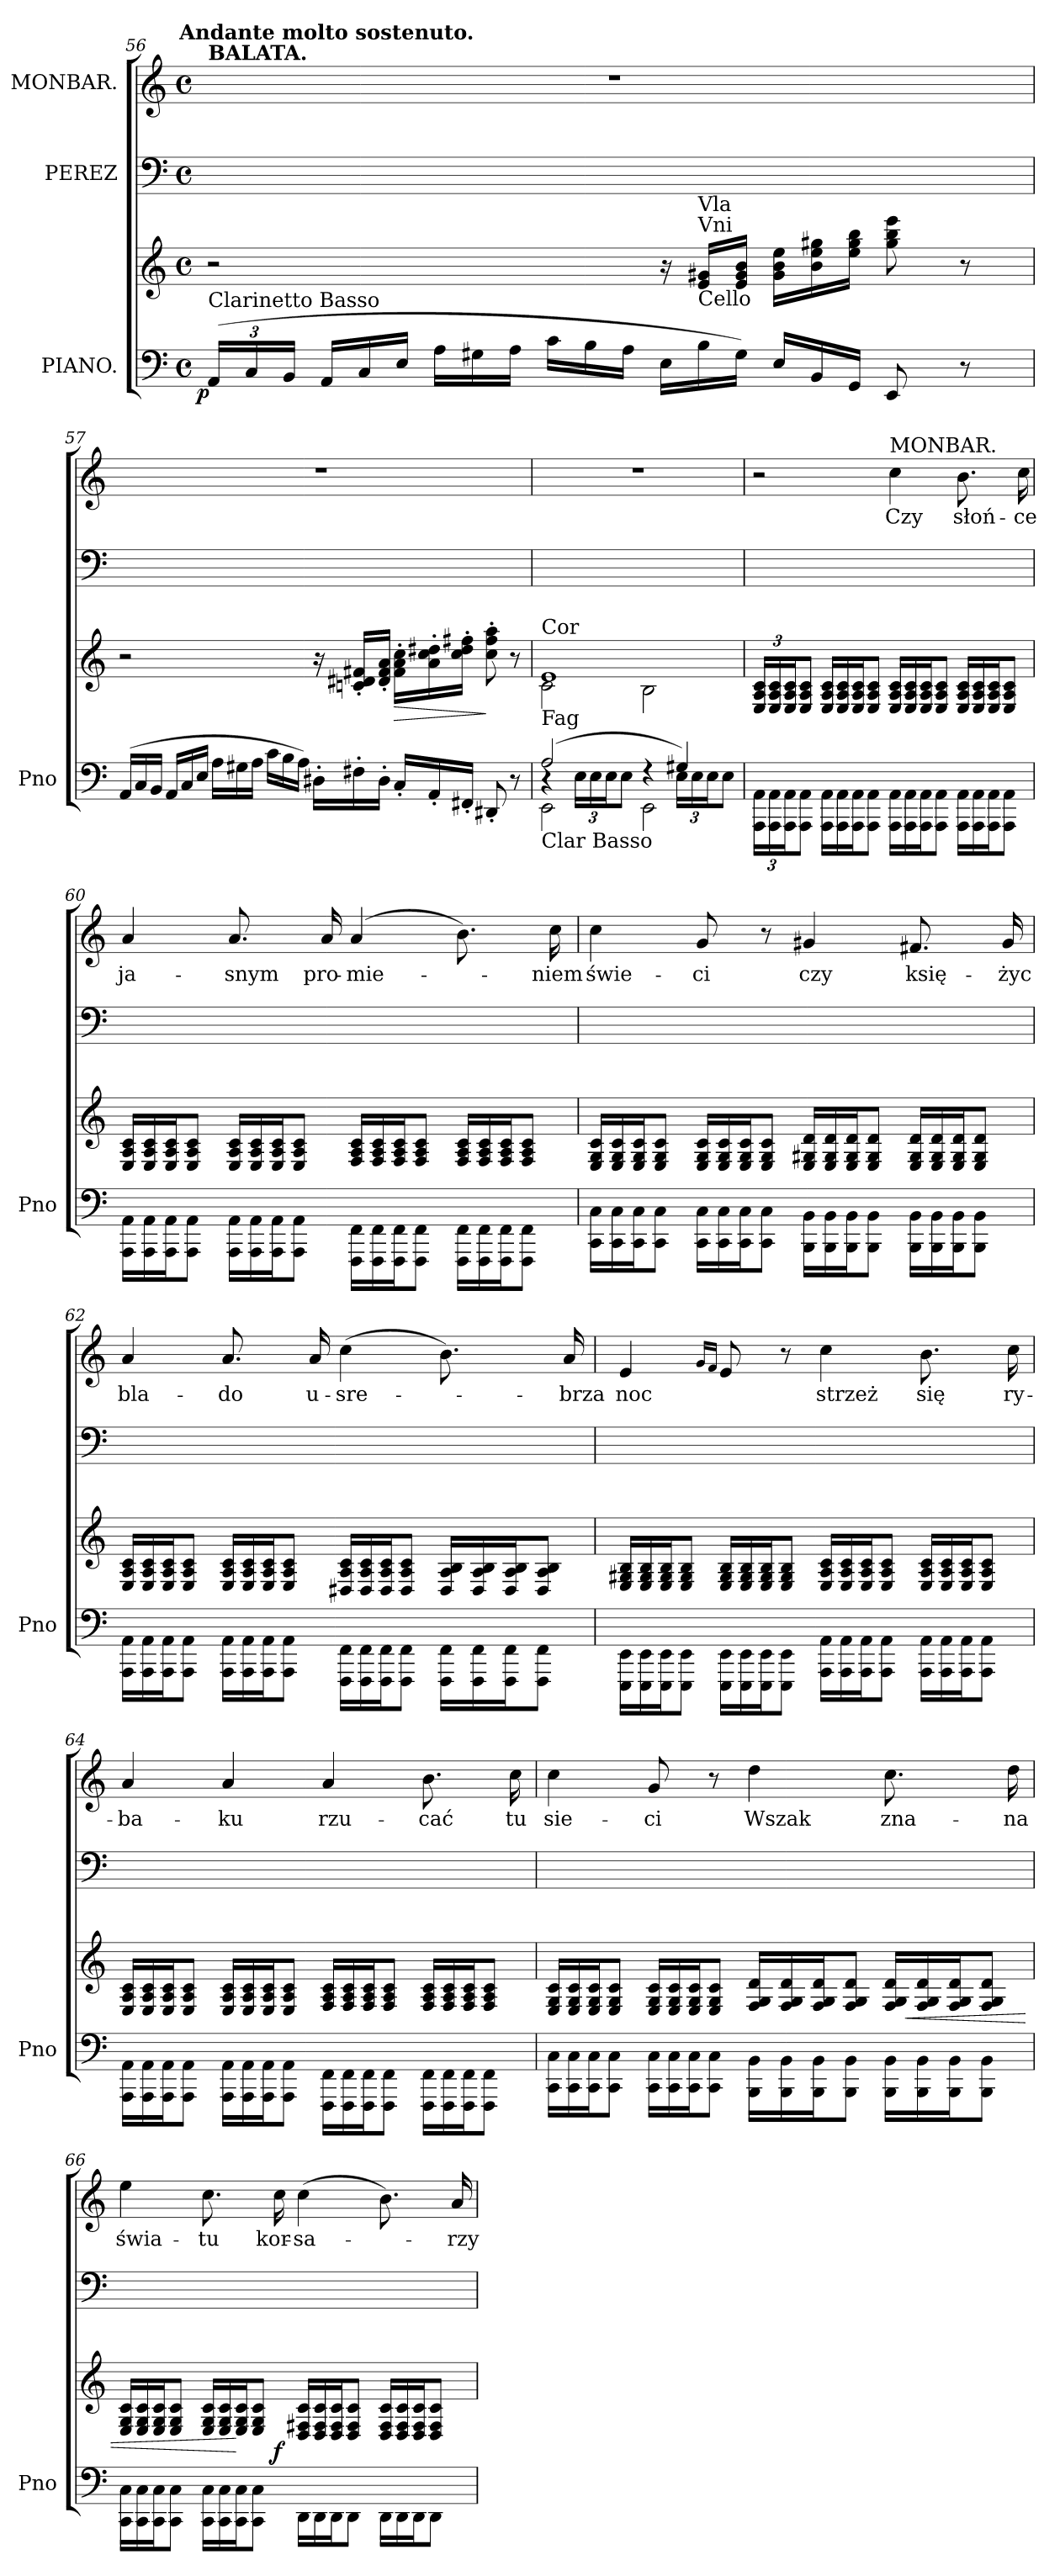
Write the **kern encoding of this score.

**kern	**kern	**dynam	**kern	**kern	**text
*part3	*part3	*part3	*part2	*part1	*part1
*staff4	*staff3	*staff3/4	*staff2	*staff1	*staff1
*I"PIANO.	*	*	*I"PEREZ	*I"MONBAR.	*
*I'Pno	*	*	*	*	*
*clefF4	*clefG2	*	*clefF4	*clefG2	*
*	*	*	*	*ITrd8c12	*
*k[]	*k[]	*	*k[]	*k[]	*
*a:	*a:	*	*a:	*a:	*
!!LO:TX:omd:t=Andante molto sostenuto.
*M4/4	*M4/4	*	*M4/4	*M4/4	*
*met(c)	*met(c)	*	*met(c)	*met(c)	*
*MM72	*MM72	*	*MM72	*MM72	*
=56	=56	=56	=56	=56	=56
!	!	!	!	!LO:TX:a:B:t=BALATA.	!
!LO:TX:a:t=Clarinetto Basso	!	!	!	!	!
!	!	!LO:DY:b=2:rj	!	!	!
(24AA/LL	2r	p	1ryy	1r	.
24C/	.	.	.	.	.
24BB/JJ	.	.	.	.	.
*Xtuplet	*	*	*	*	*
24AA/LL	.	.	.	.	.
24C/	.	.	.	.	.
24E/JJ	.	.	.	.	.
24A\LL	.	.	.	.	.
24G#X\	.	.	.	.	.
24A\JJ	.	.	.	.	.
24c\LL	.	.	.	.	.
24B\	.	.	.	.	.
24A\JJ	.	.	.	.	.
*	*Xtuplet	*	*	*	*
24E\LL	24r	.	.	.	.
!	!LO:TX:a:t=Vni	!	!	!	!
!	!LO:TX:a:t=Vla	!	!	!	!
!	!LO:TX:b:t=Cello	!	!	!	!
24B\	24e/ 24g#X/LL	.	.	.	.
24G#\JJ)	24e/ 24g#/ 24b/JJ	.	.	.	.
24E/LL	24g#\ 24b\ 24ee\LL	.	.	.	.
24BB/	24b\ 24ee\ 24gg#X\	.	.	.	.
24GG/JJ	24ee\ 24gg#\ 24bb\JJ	.	.	.	.
8EE/	8gg#\ 8bb\ 8eee\	.	.	.	.
8r	8r	.	.	.	.
=57	=57	=57	=57	=57	=57
(24AA/LL	2r	.	1ryy	1r	.
24C/	.	.	.	.	.
24BB/JJ	.	.	.	.	.
24AA/LL	.	.	.	.	.
24C/	.	.	.	.	.
24E/JJ	.	.	.	.	.
24A\LL	.	.	.	.	.
24G#X\	.	.	.	.	.
24A\JJ	.	.	.	.	.
24c\LL	.	.	.	.	.
24B\	.	.	.	.	.
24A\JJ)	.	.	.	.	.
24D#X'\LL	24r	.	.	.	.
24F#X'\	24cn'/ 24d#X'/ 24f#X'/LL	.	.	.	.
24D#'\JJ	24d#'/ 24f#'/ 24a'/JJ	.	.	.	.
!	!	!LO:HP:b	!	!	!
24C'/LL	24f#'\ 24a'\ 24cc'\LL	>	.	.	.
24AA'/	24a'\ 24cc'\ 24dd#X'\	.	.	.	.
24FF#X'/JJ	24cc'\ 24dd#'\ 24ff#X'\JJ	.	.	.	.
8DD#X'/	8cc'\ 8ff#'\ 8aa'\	]	.	.	.
8r	8r	.	.	.	.
=58	=58	=58	=58	=58	=58
*^	*^	*	*	*	*
*	*^	*	*	*	*	*	*
!	!	!	!LO:TX:b:t=Fag	!	!	!	!	!
!	!	!	!LO:TX:a:t=Cor	!	!	!	!	!
!LO:TX:b:t=Clar Basso	!	!	!	!	!	!	!	!
(2A/	4r	2EE\	1e	2c\	.	1ryy	1r	.
*	*tuplet	*	*	*	*	*	*	*
.	24E\LL	.	.	.	.	.	.	.
.	24E\	.	.	.	.	.	.	.
.	24E\J	.	.	.	.	.	.	.
.	8E\J	.	.	.	.	.	.	.
4ryy	4r	2EE\	.	2B\	.	.	.	.
4G#X/)	24E\LL	.	.	.	.	.	.	.
.	24E\	.	.	.	.	.	.	.
.	24E\J	.	.	.	.	.	.	.
.	8E\J	.	.	.	.	.	.	.
*v	*v	*v	*	*	*	*	*	*
*	*v	*v	*	*	*	*
=59	=59	=59	=59	=59	=59
*	*tuplet	*	*	*	*
24AAA\ 24AA\LL	24E/ 24A/ 24c/LL	.	1ryy	2r	.
24AAA\ 24AA\	24E/ 24A/ 24c/	.	.	.	.
24AAA\ 24AA\J	24E/ 24A/ 24c/J	.	.	.	.
8AAA\ 8AA\J	8E/ 8A/ 8c/J	.	.	.	.
*Xtuplet	*Xtuplet	*	*	*	*
24AAA\ 24AA\LL	24E/ 24A/ 24c/LL	.	.	.	.
24AAA\ 24AA\	24E/ 24A/ 24c/	.	.	.	.
24AAA\ 24AA\J	24E/ 24A/ 24c/J	.	.	.	.
8AAA\ 8AA\J	8E/ 8A/ 8c/J	.	.	.	.
!	!	!	!	!LO:TX:a:t=MONBAR.	!
24AAA\ 24AA\LL	24E/ 24A/ 24c/LL	.	.	4c\	Czy
24AAA\ 24AA\	24E/ 24A/ 24c/	.	.	.	.
24AAA\ 24AA\J	24E/ 24A/ 24c/J	.	.	.	.
8AAA\ 8AA\J	8E/ 8A/ 8c/J	.	.	.	.
24AAA\ 24AA\LL	24E/ 24A/ 24c/LL	.	.	8.B\	słoń-
24AAA\ 24AA\	24E/ 24A/ 24c/	.	.	.	.
24AAA\ 24AA\J	24E/ 24A/ 24c/J	.	.	.	.
8AAA\ 8AA\J	8E/ 8A/ 8c/J	.	.	.	.
.	.	.	.	16c\	-ce
=60	=60	=60	=60	=60	=60
24AAA\ 24AA\LL	24E/ 24A/ 24c/LL	.	1ryy	4A/	ja-
24AAA\ 24AA\	24E/ 24A/ 24c/	.	.	.	.
24AAA\ 24AA\J	24E/ 24A/ 24c/J	.	.	.	.
8AAA\ 8AA\J	8E/ 8A/ 8c/J	.	.	.	.
24AAA\ 24AA\LL	24E/ 24A/ 24c/LL	.	.	8.A/	-snym
24AAA\ 24AA\	24E/ 24A/ 24c/	.	.	.	.
24AAA\ 24AA\J	24E/ 24A/ 24c/J	.	.	.	.
8AAA\ 8AA\J	8E/ 8A/ 8c/J	.	.	.	.
.	.	.	.	16A/	pro-
24FFF\ 24FF\LL	24F/ 24A/ 24c/LL	.	.	(4A/	-mie-
24FFF\ 24FF\	24F/ 24A/ 24c/	.	.	.	.
24FFF\ 24FF\J	24F/ 24A/ 24c/J	.	.	.	.
8FFF\ 8FF\J	8F/ 8A/ 8c/J	.	.	.	.
24FFF\ 24FF\LL	24F/ 24A/ 24c/LL	.	.	8.B\)	.
24FFF\ 24FF\	24F/ 24A/ 24c/	.	.	.	.
24FFF\ 24FF\J	24F/ 24A/ 24c/J	.	.	.	.
8FFF\ 8FF\J	8F/ 8A/ 8c/J	.	.	.	.
.	.	.	.	16c\	-niem
=61	=61	=61	=61	=61	=61
24CC\ 24C\LL	24E/ 24G/ 24c/LL	.	1ryy	4c\	świe-
24CC\ 24C\	24E/ 24G/ 24c/	.	.	.	.
24CC\ 24C\J	24E/ 24G/ 24c/J	.	.	.	.
8CC\ 8C\J	8E/ 8G/ 8c/J	.	.	.	.
24CC\ 24C\LL	24E/ 24G/ 24c/LL	.	.	8G/	-ci
24CC\ 24C\	24E/ 24G/ 24c/	.	.	.	.
24CC\ 24C\J	24E/ 24G/ 24c/J	.	.	.	.
8CC\ 8C\J	8E/ 8G/ 8c/J	.	.	8r	.
24BBB\ 24BB\LL	24E/ 24G#X/ 24d/LL	.	.	4G#X/	czy
24BBB\ 24BB\	24E/ 24G#/ 24d/	.	.	.	.
24BBB\ 24BB\J	24E/ 24G#/ 24d/J	.	.	.	.
8BBB\ 8BB\J	8E/ 8G#/ 8d/J	.	.	.	.
24BBB\ 24BB\LL	24E/ 24G#/ 24d/LL	.	.	8.F#X/	księ-
24BBB\ 24BB\	24E/ 24G#/ 24d/	.	.	.	.
24BBB\ 24BB\J	24E/ 24G#/ 24d/J	.	.	.	.
8BBB\ 8BB\J	8E/ 8G#/ 8d/J	.	.	.	.
.	.	.	.	16G#/	-życ
=62	=62	=62	=62	=62	=62
24AAA\ 24AA\LL	24E/ 24A/ 24c/LL	.	1ryy	4A/	bla-
24AAA\ 24AA\	24E/ 24A/ 24c/	.	.	.	.
24AAA\ 24AA\J	24E/ 24A/ 24c/J	.	.	.	.
8AAA\ 8AA\J	8E/ 8A/ 8c/J	.	.	.	.
24AAA\ 24AA\LL	24E/ 24A/ 24c/LL	.	.	8.A/	-do
24AAA\ 24AA\	24E/ 24A/ 24c/	.	.	.	.
24AAA\ 24AA\J	24E/ 24A/ 24c/J	.	.	.	.
8AAA\ 8AA\J	8E/ 8A/ 8c/J	.	.	.	.
.	.	.	.	16A/	u-
24FFF\ 24FF\LL	24D#X/ 24A/ 24c/LL	.	.	(4c\	-sre-
24FFF\ 24FF\	24D#/ 24A/ 24c/	.	.	.	.
24FFF\ 24FF\J	24D#/ 24A/ 24c/J	.	.	.	.
8FFF\ 8FF\J	8D#/ 8A/ 8c/J	.	.	.	.
24FFF\ 24FF\LL	24D#/ 24A/ 24B/LL	.	.	8.B\)	.
24FFF\ 24FF\	24D#/ 24A/ 24B/	.	.	.	.
24FFF\ 24FF\J	24D#/ 24A/ 24B/J	.	.	.	.
8FFF\ 8FF\J	8D#/ 8A/ 8B/J	.	.	.	.
.	.	.	.	16A/	-brza
=63	=63	=63	=63	=63	=63
24EEE\ 24EE\LL	24E/ 24G#X/ 24B/LL	.	1ryy	4E/	noc
24EEE\ 24EE\	24E/ 24G#/ 24B/	.	.	.	.
24EEE\ 24EE\J	24E/ 24G#/ 24B/J	.	.	.	.
8EEE\ 8EE\J	8E/ 8G#/ 8B/J	.	.	.	.
.	.	.	.	16qqG/LL	.
.	.	.	.	16qqF/JJ	.
24EEE\ 24EE\LL	24E/ 24G#/ 24B/LL	.	.	8E/	.
24EEE\ 24EE\	24E/ 24G#/ 24B/	.	.	.	.
24EEE\ 24EE\J	24E/ 24G#/ 24B/J	.	.	.	.
8EEE\ 8EE\J	8E/ 8G#/ 8B/J	.	.	8r	.
24AAA\ 24AA\LL	24E/ 24A/ 24c/LL	.	.	4c\	strzeż
24AAA\ 24AA\	24E/ 24A/ 24c/	.	.	.	.
24AAA\ 24AA\J	24E/ 24A/ 24c/J	.	.	.	.
8AAA\ 8AA\J	8E/ 8A/ 8c/J	.	.	.	.
24AAA\ 24AA\LL	24E/ 24A/ 24c/LL	.	.	8.B\	się
24AAA\ 24AA\	24E/ 24A/ 24c/	.	.	.	.
24AAA\ 24AA\J	24E/ 24A/ 24c/J	.	.	.	.
8AAA\ 8AA\J	8E/ 8A/ 8c/J	.	.	.	.
.	.	.	.	16c\	ry-
=64	=64	=64	=64	=64	=64
24AAA\ 24AA\LL	24E/ 24A/ 24c/LL	.	1ryy	4A/	-ba-
24AAA\ 24AA\	24E/ 24A/ 24c/	.	.	.	.
24AAA\ 24AA\J	24E/ 24A/ 24c/J	.	.	.	.
8AAA\ 8AA\J	8E/ 8A/ 8c/J	.	.	.	.
24AAA\ 24AA\LL	24E/ 24A/ 24c/LL	.	.	4A/	-ku
24AAA\ 24AA\	24E/ 24A/ 24c/	.	.	.	.
24AAA\ 24AA\J	24E/ 24A/ 24c/J	.	.	.	.
8AAA\ 8AA\J	8E/ 8A/ 8c/J	.	.	.	.
24FFF\ 24FF\LL	24F/ 24A/ 24c/LL	.	.	4A/	rzu-
24FFF\ 24FF\	24F/ 24A/ 24c/	.	.	.	.
24FFF\ 24FF\J	24F/ 24A/ 24c/J	.	.	.	.
8FFF\ 8FF\J	8F/ 8A/ 8c/J	.	.	.	.
24FFF\ 24FF\LL	24F/ 24A/ 24c/LL	.	.	8.B\	-cać
24FFF\ 24FF\	24F/ 24A/ 24c/	.	.	.	.
24FFF\ 24FF\J	24F/ 24A/ 24c/J	.	.	.	.
8FFF\ 8FF\J	8F/ 8A/ 8c/J	.	.	.	.
.	.	.	.	16c\	tu
=65	=65	=65	=65	=65	=65
24CC\ 24C\LL	24E/ 24G/ 24c/LL	.	1ryy	4c\	sie-
24CC\ 24C\	24E/ 24G/ 24c/	.	.	.	.
24CC\ 24C\J	24E/ 24G/ 24c/J	.	.	.	.
8CC\ 8C\J	8E/ 8G/ 8c/J	.	.	.	.
24CC\ 24C\LL	24E/ 24G/ 24c/LL	.	.	8G/	-ci
24CC\ 24C\	24E/ 24G/ 24c/	.	.	.	.
24CC\ 24C\J	24E/ 24G/ 24c/J	.	.	.	.
8CC\ 8C\J	8E/ 8G/ 8c/J	.	.	8r	.
24BBB\ 24BB\LL	24F/ 24G/ 24d/LL	.	.	4d\	Wszak
24BBB\ 24BB\	24F/ 24G/ 24d/	.	.	.	.
24BBB\ 24BB\J	24F/ 24G/ 24d/J	.	.	.	.
8BBB\ 8BB\J	8F/ 8G/ 8d/J	.	.	.	.
24BBB\ 24BB\LL	24F/ 24G/ 24d/LL	.	.	8.c\	zna-
!	!	!LO:HP:b	!	!	!
24BBB\ 24BB\	24F/ 24G/ 24d/	<	.	.	.
24BBB\ 24BB\J	24F/ 24G/ 24d/J	.	.	.	.
8BBB\ 8BB\J	8F/ 8G/ 8d/J	.	.	.	.
.	.	.	.	16d\	-na
=66	=66	=66	=66	=66	=66
*	*^	*	*	*	*
24CC\ 24C\LL	24E/ 24G/ 24c/LL	4..ryy	.	1ryy	4e\	świa-
24CC\ 24C\	24E/ 24G/ 24c/	.	.	.	.	.
24CC\ 24C\J	24E/ 24G/ 24c/J	.	.	.	.	.
8CC\ 8C\J	8E/ 8G/ 8c/J	.	.	.	.	.
24CC\ 24C\LL	24E/ 24G/ 24c/LL	.	.	.	8.c\	-tu
24CC\ 24C\	24E/ 24G/ 24c/	.	.	.	.	.
24CC\ 24C\J	24E/ 24G/ 24c/J	.	[	.	.	.
8CC\ 8C\J	8E/ 8G/ 8c/J	.	.	.	.	.
.	.	2ryy	f	.	16c\	kor-
24DD\LL	24D/ 24F#X/ 24c/LL	.	.	.	(4c\	-sa-
24DD\	24D/ 24F#/ 24c/	.	.	.	.	.
24DD\J	24D/ 24F#/ 24c/J	.	.	.	.	.
8DD\J	8D/ 8F#/ 8c/J	.	.	.	.	.
24DD\LL	24D/ 24F#/ 24c/LL	.	.	.	8.B\)	.
24DD\	24D/ 24F#/ 24c/	.	.	.	.	.
24DD\J	24D/ 24F#/ 24c/J	.	.	.	.	.
8DD\J	8D/ 8F#/ 8c/J	.	.	.	.	.
.	.	16ryy	.	.	16A/	-rzy
*	*v	*v	*	*	*	*
=	=	=	=	=	=
*-	*-	*-	*-	*-	*-
